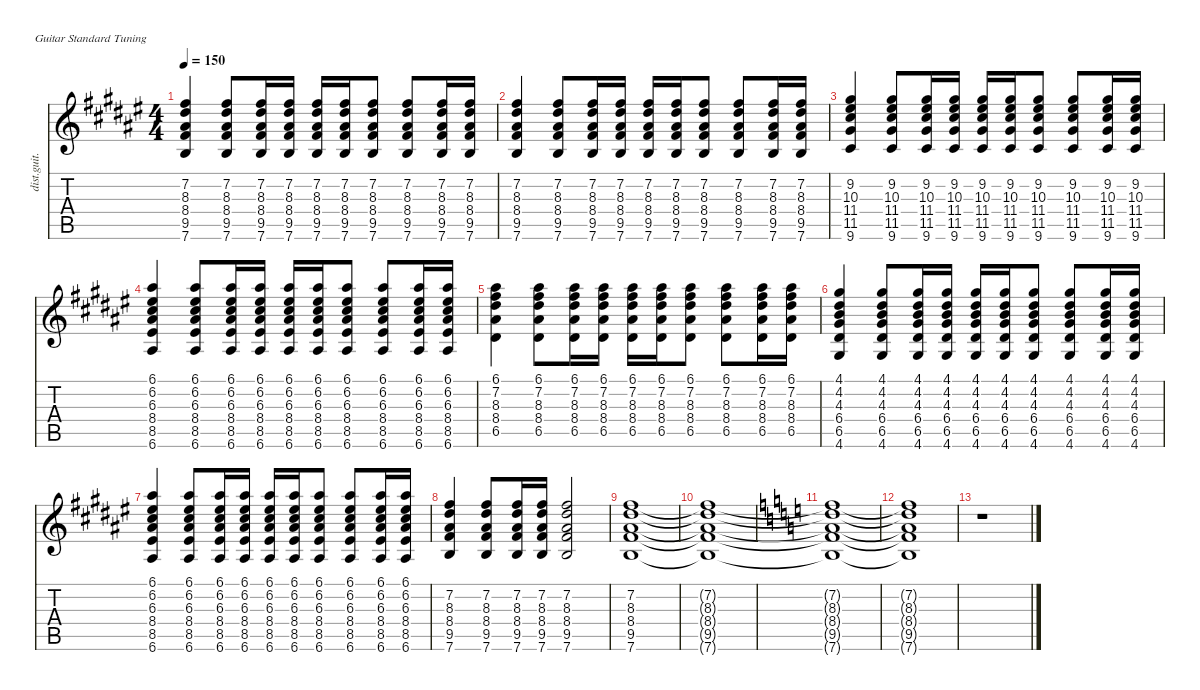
\defaultSystemsLayout 4
\hideDynamics
\bracketExtendMode nobrackets
\track ("(Rhythm Guitar)" "dist.guit.") {instrument distortionguitar}
\staff {score tabs}
\tuning (E4 B3 G3 D3 A2 E2)
\ts (4 4)
\tempo 150
\clef g2
\ks d#minor
(7.2{acc #} 8.3{acc #} 8.4{acc #} 9.5{acc #} 7.6{acc forcenatural}).4{dy f} (7.2{acc #} 8.3{acc #} 8.4{acc #} 9.5{acc #} 7.6{acc forcenatural}).8 (7.2{acc #} 8.3{acc #} 8.4{acc #} 9.5{acc #} 7.6{acc forcenatural}).16 (7.2{acc #} 8.3{acc #} 8.4{acc #} 9.5{acc #} 7.6{acc forcenatural}).16 (7.2{acc #} 8.3{acc #} 8.4{acc #} 9.5{acc #} 7.6{acc forcenatural}).16 (7.2{acc #} 8.3{acc #} 8.4{acc #} 9.5{acc #} 7.6{acc forcenatural}).16 (7.2{acc #} 8.3{acc #} 8.4{acc #} 9.5{acc #} 7.6{acc forcenatural}).8 (7.2{acc #} 8.3{acc #} 8.4{acc #} 9.5{acc #} 7.6{acc forcenatural}).8 (7.2{acc #} 8.3{acc #} 8.4{acc #} 9.5{acc #} 7.6{acc forcenatural}).16 (7.2{acc #} 8.3{acc #} 8.4{acc #} 9.5{acc #} 7.6{acc forcenatural}).16 |
(7.2{acc #} 8.3{acc #} 8.4{acc #} 9.5{acc #} 7.6{acc forcenatural}).4 (7.2{acc #} 8.3{acc #} 8.4{acc #} 9.5{acc #} 7.6{acc forcenatural}).8 (7.2{acc #} 8.3{acc #} 8.4{acc #} 9.5{acc #} 7.6{acc forcenatural}).16 (7.2{acc #} 8.3{acc #} 8.4{acc #} 9.5{acc #} 7.6{acc forcenatural}).16 (7.2{acc #} 8.3{acc #} 8.4{acc #} 9.5{acc #} 7.6{acc forcenatural}).16 (7.2{acc #} 8.3{acc #} 8.4{acc #} 9.5{acc #} 7.6{acc forcenatural}).16 (7.2{acc #} 8.3{acc #} 8.4{acc #} 9.5{acc #} 7.6{acc forcenatural}).8 (7.2{acc #} 8.3{acc #} 8.4{acc #} 9.5{acc #} 7.6{acc forcenatural}).8 (7.2{acc #} 8.3{acc #} 8.4{acc #} 9.5{acc #} 7.6{acc forcenatural}).16 (7.2{acc #} 8.3{acc #} 8.4{acc #} 9.5{acc #} 7.6{acc forcenatural}).16 |
(9.2{acc #} 10.3{acc #} 11.4{acc #} 11.5{acc #} 9.6{acc #}).4 (9.2{acc #} 10.3{acc #} 11.4{acc #} 11.5{acc #} 9.6{acc #}).8 (9.2{acc #} 10.3{acc #} 11.4{acc #} 11.5{acc #} 9.6{acc #}).16 (9.2{acc #} 10.3{acc #} 11.4{acc #} 11.5{acc #} 9.6{acc #}).16 (9.2{acc #} 10.3{acc #} 11.4{acc #} 11.5{acc #} 9.6{acc #}).16 (9.2{acc #} 10.3{acc #} 11.4{acc #} 11.5{acc #} 9.6{acc #}).16 (9.2{acc #} 10.3{acc #} 11.4{acc #} 11.5{acc #} 9.6{acc #}).8 (9.2{acc #} 10.3{acc #} 11.4{acc #} 11.5{acc #} 9.6{acc #}).8 (9.2{acc #} 10.3{acc #} 11.4{acc #} 11.5{acc #} 9.6{acc #}).16 (9.2{acc #} 10.3{acc #} 11.4{acc #} 11.5{acc #} 9.6{acc #}).16 |
(6.1{acc #} 6.2{acc #} 6.3{acc #} 8.4{acc #} 8.5{acc #} 6.6{acc #}).4 (6.1{acc #} 6.2{acc #} 6.3{acc #} 8.4{acc #} 8.5{acc #} 6.6{acc #}).8 (6.1{acc #} 6.2{acc #} 6.3{acc #} 8.4{acc #} 8.5{acc #} 6.6{acc #}).16 (6.1{acc #} 6.2{acc #} 6.3{acc #} 8.4{acc #} 8.5{acc #} 6.6{acc #}).16 (6.1{acc #} 6.2{acc #} 6.3{acc #} 8.4{acc #} 8.5{acc #} 6.6{acc #}).16 (6.1{acc #} 6.2{acc #} 6.3{acc #} 8.4{acc #} 8.5{acc #} 6.6{acc #}).16 (6.1{acc #} 6.2{acc #} 6.3{acc #} 8.4{acc #} 8.5{acc #} 6.6{acc #}).8 (6.1{acc #} 6.2{acc #} 6.3{acc #} 8.4{acc #} 8.5{acc #} 6.6{acc #}).8 (6.1{acc #} 6.2{acc #} 6.3{acc #} 8.4{acc #} 8.5{acc #} 6.6{acc #}).16 (6.1{acc #} 6.2{acc #} 6.3{acc #} 8.4{acc #} 8.5{acc #} 6.6{acc #}).16 |
(6.1{acc #} 7.2{acc #} 8.3{acc #} 8.4{acc #} 6.5{acc #}).4 (6.1{acc #} 7.2{acc #} 8.3{acc #} 8.4{acc #} 6.5{acc #}).8 (6.1{acc #} 7.2{acc #} 8.3{acc #} 8.4{acc #} 6.5{acc #}).16 (6.1{acc #} 7.2{acc #} 8.3{acc #} 8.4{acc #} 6.5{acc #}).16 (6.1{acc #} 7.2{acc #} 8.3{acc #} 8.4{acc #} 6.5{acc #}).16 (6.1{acc #} 7.2{acc #} 8.3{acc #} 8.4{acc #} 6.5{acc #}).16 (6.1{acc #} 7.2{acc #} 8.3{acc #} 8.4{acc #} 6.5{acc #}).8 (6.1{acc #} 7.2{acc #} 8.3{acc #} 8.4{acc #} 6.5{acc #}).8 (6.1{acc #} 7.2{acc #} 8.3{acc #} 8.4{acc #} 6.5{acc #}).16 (6.1{acc #} 7.2{acc #} 8.3{acc #} 8.4{acc #} 6.5{acc #}).16 |
(4.1{acc #} 4.2{acc #} 4.3{acc forcenatural} 6.4{acc #} 6.5{acc #} 4.6{acc #}).4 (4.1{acc #} 4.2{acc #} 4.3{acc forcenatural} 6.4{acc #} 6.5{acc #} 4.6{acc #}).8 (4.1{acc #} 4.2{acc #} 4.3{acc forcenatural} 6.4{acc #} 6.5{acc #} 4.6{acc #}).16 (4.1{acc #} 4.2{acc #} 4.3{acc forcenatural} 6.4{acc #} 6.5{acc #} 4.6{acc #}).16 (4.1{acc #} 4.2{acc #} 4.3{acc forcenatural} 6.4{acc #} 6.5{acc #} 4.6{acc #}).16 (4.1{acc #} 4.2{acc #} 4.3{acc forcenatural} 6.4{acc #} 6.5{acc #} 4.6{acc #}).16 (4.1{acc #} 4.2{acc #} 4.3{acc forcenatural} 6.4{acc #} 6.5{acc #} 4.6{acc #}).8 (4.1{acc #} 4.2{acc #} 4.3{acc forcenatural} 6.4{acc #} 6.5{acc #} 4.6{acc #}).8 (4.1{acc #} 4.2{acc #} 4.3{acc forcenatural} 6.4{acc #} 6.5{acc #} 4.6{acc #}).16 (4.1{acc #} 4.2{acc #} 4.3{acc forcenatural} 6.4{acc #} 6.5{acc #} 4.6{acc #}).16 |
(6.1{acc #} 6.2{acc #} 6.3{acc #} 8.4{acc #} 8.5{acc #} 6.6{acc #}).4 (6.1{acc #} 6.2{acc #} 6.3{acc #} 8.4{acc #} 8.5{acc #} 6.6{acc #}).8 (6.1{acc #} 6.2{acc #} 6.3{acc #} 8.4{acc #} 8.5{acc #} 6.6{acc #}).16 (6.1{acc #} 6.2{acc #} 6.3{acc #} 8.4{acc #} 8.5{acc #} 6.6{acc #}).16 (6.1{acc #} 6.2{acc #} 6.3{acc #} 8.4{acc #} 8.5{acc #} 6.6{acc #}).16 (6.1{acc #} 6.2{acc #} 6.3{acc #} 8.4{acc #} 8.5{acc #} 6.6{acc #}).16 (6.1{acc #} 6.2{acc #} 6.3{acc #} 8.4{acc #} 8.5{acc #} 6.6{acc #}).8 (6.1{acc #} 6.2{acc #} 6.3{acc #} 8.4{acc #} 8.5{acc #} 6.6{acc #}).8 (6.1{acc #} 6.2{acc #} 6.3{acc #} 8.4{acc #} 8.5{acc #} 6.6{acc #}).16 (6.1{acc #} 6.2{acc #} 6.3{acc #} 8.4{acc #} 8.5{acc #} 6.6{acc #}).16 |
(7.2{acc #} 8.3{acc #} 8.4{acc #} 9.5{acc #} 7.6{acc forcenatural}).4 (7.2{acc #} 8.3{acc #} 8.4{acc #} 9.5{acc #} 7.6{acc forcenatural}).8 (7.2{acc #} 8.3{acc #} 8.4{acc #} 9.5{acc #} 7.6{acc forcenatural}).16 (7.2{acc #} 8.3{acc #} 8.4{acc #} 9.5{acc #} 7.6{acc forcenatural}).16 (7.2{acc #} 8.3{acc #} 8.4{acc #} 9.5{acc #} 7.6{acc forcenatural}).2 |
(7.2{acc #} 8.3{acc #} 8.4{acc #} 9.5{acc #} 7.6{acc forcenatural}).1 |
(7.2{t acc #} 8.3{t acc #} 8.4{t acc #} 9.5{t acc #} 7.6{t acc forcenatural}).1 |
\ks c
(7.2{t acc #} 8.3{t acc #} 8.4{t acc #} 9.5{t acc #} 7.6{t}).1 |
(7.2{t acc #} 8.3{t acc #} 8.4{t acc #} 9.5{t acc #} 7.6{t}).1 |
r.1
